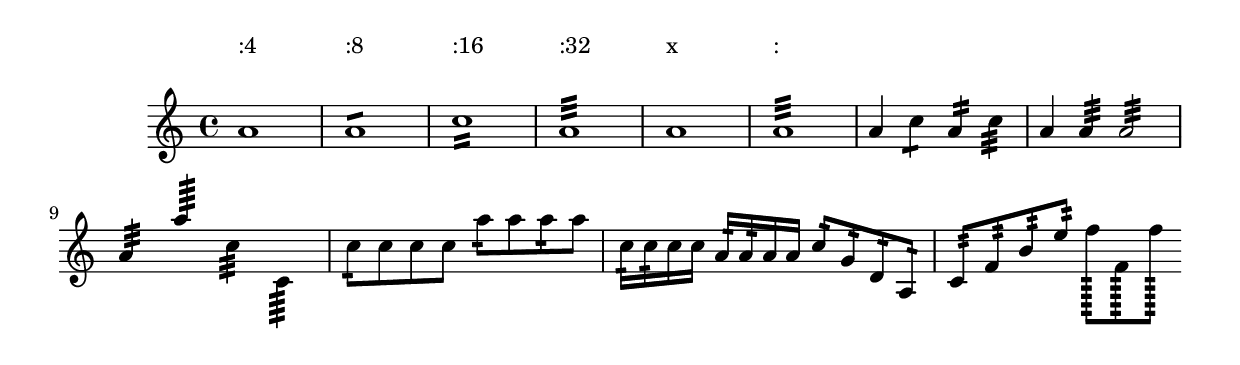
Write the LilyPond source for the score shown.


\version "2.6.0"
\header{
  texidoc="
Stem tremolos or rolls are tremolo signs that look like beam segments
crossing stems.  If the stem is in a beam, the tremolo must be parallel
to the beam.  If the stem is invisible (e.g. on a whole note), the
tremolo must be centered on the note.
"
}



\context Voice \relative c''{
  \textSpannerUp
  \override TextScript  #'padding = #5
  a1:4^":4" a:8^":8" c:16^":16" a:32^":32" a^"x" a:^":"
  a4:4 c:8 a:16 c:32 a a: a2:
  \break
  \stemUp
  a4:32 a'4:64 
  \stemDown
  c,4:32 c,4:64
  \stemNeutral
  c'8:16 c c c
  a': a a: a
  c,16:32 c: c c a16:32 a: a a
  c8:16 g: d: a:
  c8:32 f: b: e:
  \transpose c c { f''8:256[ f'8: f'':] }
}


